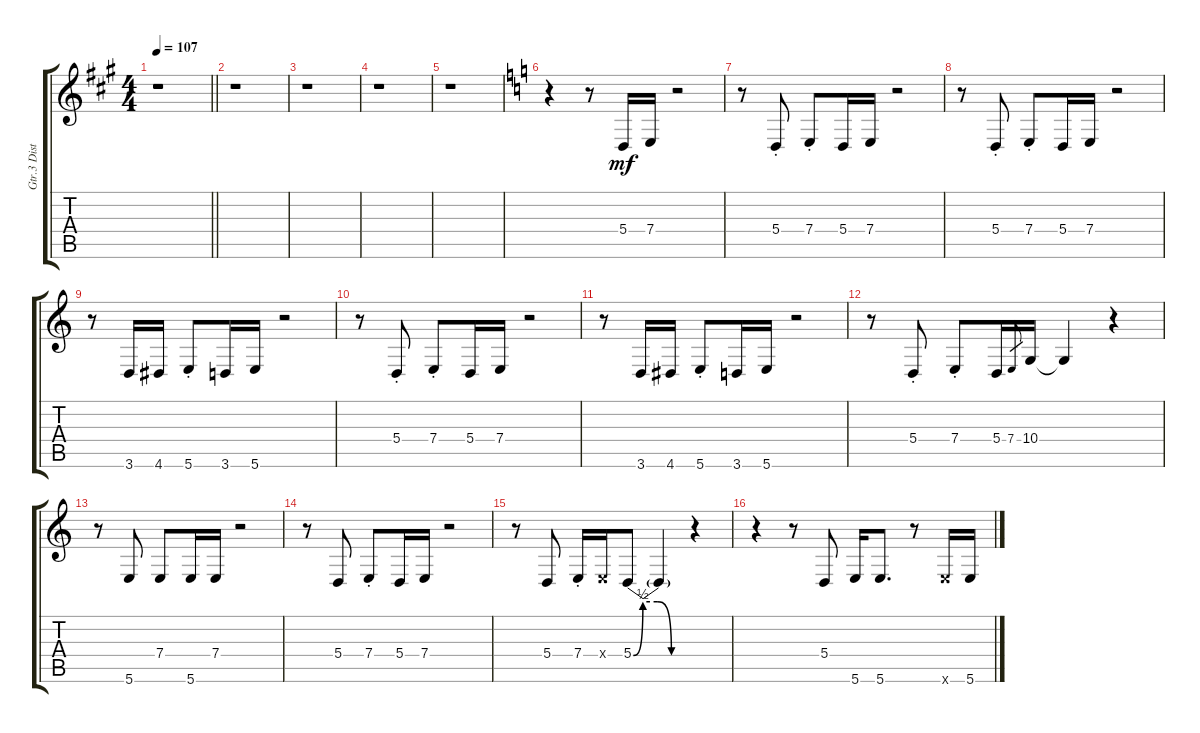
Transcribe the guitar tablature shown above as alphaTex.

\track ("Gtr.3 Distortion Gtr. (w/Octaver) One Oc" "Gtr.3 Dist") {instrument distortionguitar}
\staff {score tabs}
\tuning (B2 G2 D2 A1 E1 B1) {hide}
\ts (4 4)
\tempo 107
\clef g2
\barLineRight lightlight
\ks a
r.1{dy mf} |
r.1 |
r.1 |
r.1 |
r.1 |
\ks c
r.4 r.8 5.4.16 7.4.16 r.2 |
r.8 5.4{st}.8 7.4{st}.8 5.4.16 7.4.16 r.2 |
r.8 5.4{st}.8 7.4{st}.8 5.4.16 7.4.16 r.2 |
r.8 3.6.16 4.6.16 5.6{st}.8 3.6.16 5.6.16 r.2 |
r.8 5.4{st}.8 7.4{st}.8 5.4.16 7.4.16 r.2 |
r.8 3.6.16 4.6.16 5.6{st}.8 3.6.16 5.6.16 r.2 |
r.8 5.4{st}.8 7.4{st}.8 5.4.16 7.4.8{gr} 10.4.16 10.4{t}.4 r.4 |
r.8 5.6.8 7.4.8 5.6.16 7.4.16 r.2 |
r.8 5.4.8 7.4{st}.8 5.4.16 7.4.16 r.2 |
r.8 5.4.8 7.4{st}.16 7.4{x}.16 5.4{be (custom 0 0 10 2 25 2 40 0 60 0)}.8 5.4{t}.4 r.4 |
r.4 r.8 5.4.8 5.6.16 5.6.8{d} r.8 5.6{x}.16 5.6.16
